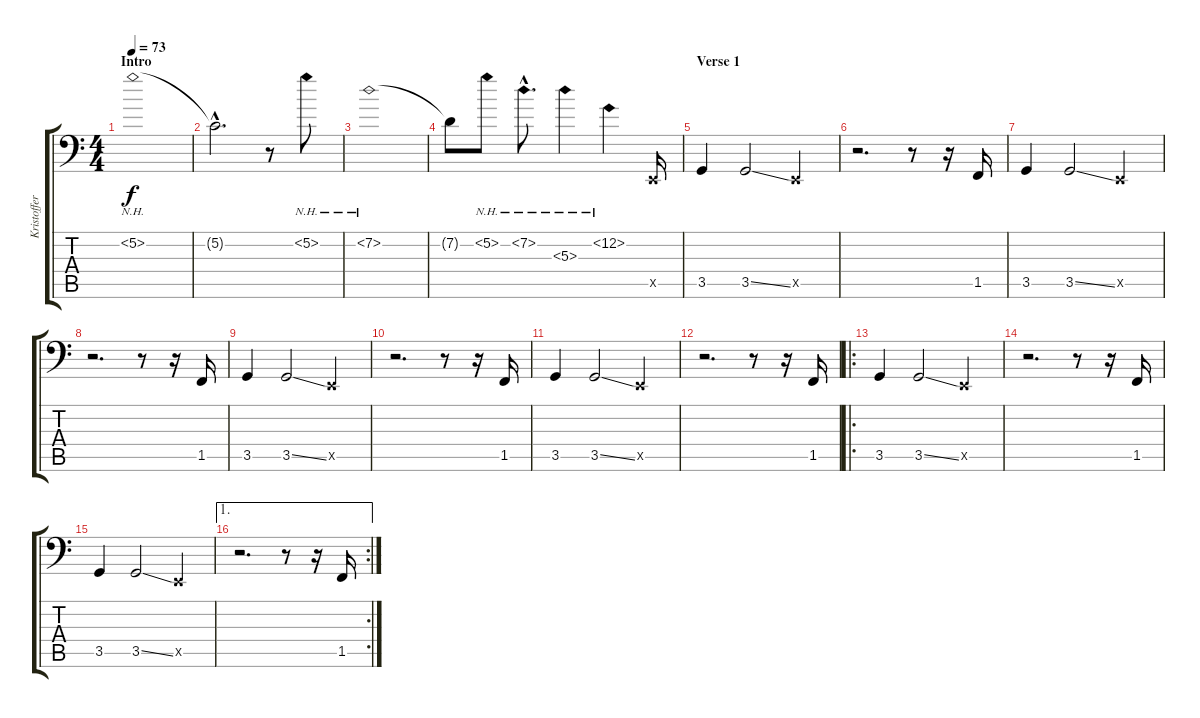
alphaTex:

\track ("Kristoffer Gildenlöw" "Kristoffer") {instrument electricbassfinger}
\staff {score tabs}
\tuning (C3 G2 D2 A1 E1 B0) {hide}
\ts (4 4)
\section ("" "Intro")
\tempo 73
\clef f4
\ks c
5.2{nh}.1{dy f instrument electricbassfinger} |
5.2{hac t}.2{d} r.8 5.2{nh}.8 |
7.2{nh}.1 |
7.2{t}.8 5.2{nh}.8 7.2{nh hac}.8{d} 5.3{nh}.4 12.2{nh}.4 0.5{x}.16 |
\section ("" "Verse 1")
3.5.4 3.5{ss}.2 0.5{x}.4 |
r.2{d} r.8 r.16 1.5.16 |
3.5.4 3.5{ss}.2 0.5{x}.4 |
r.2{d} r.8 r.16 1.5.16 |
3.5.4 3.5{ss}.2 0.5{x}.4 |
r.2{d} r.8 r.16 1.5.16 |
3.5.4 3.5{ss}.2 0.5{x}.4 |
r.2{d} r.8 r.16 1.5.16 |
\ro
3.5.4 3.5{ss}.2 0.5{x}.4 |
r.2{d} r.8 r.16 1.5.16 |
3.5.4 3.5{ss}.2 0.5{x}.4 |
\ae 1
\rc 2
r.2{d} r.8 r.16 1.5.16
